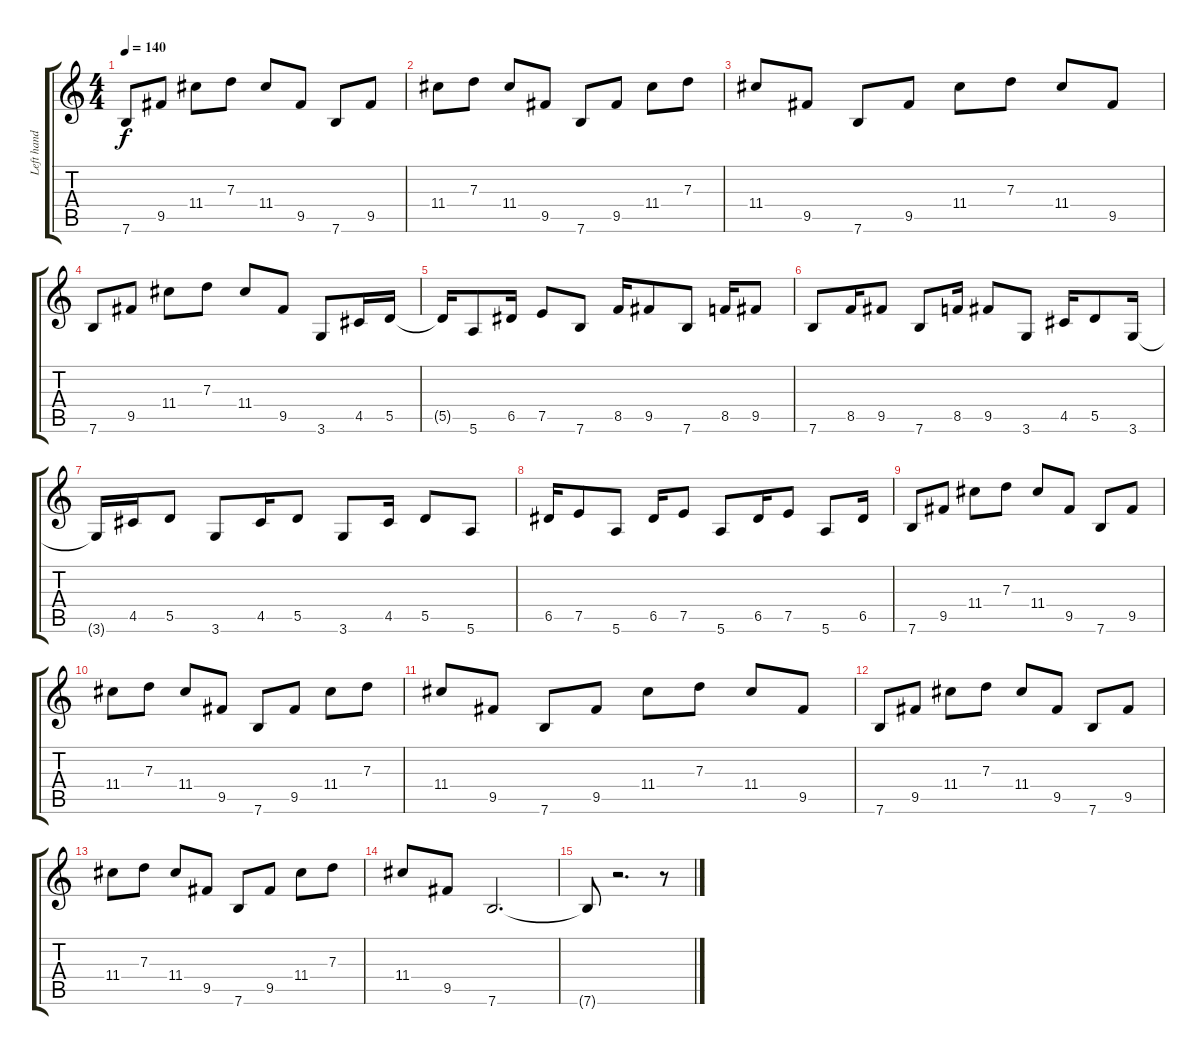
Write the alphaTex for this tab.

\track ("Left hand" "Left hand") {instrument overdrivenguitar}
\staff {score tabs}
\tuning (E4 B3 G3 D3 A2 E2) {hide}
\ts (4 4)
\tempo 140
\clef g2
\ks c
7.6.8{dy f instrument overdrivenguitar} 9.5.8 11.4.8 7.3.8 11.4.8 9.5.8 7.6.8 9.5.8 |
11.4.8 7.3.8 11.4.8 9.5.8 7.6.8 9.5.8 11.4.8 7.3.8 |
11.4.8 9.5.8 7.6.8 9.5.8 11.4.8 7.3.8 11.4.8 9.5.8 |
7.6.8 9.5.8 11.4.8 7.3.8 11.4.8 9.5.8 3.6.8 4.5.16 5.5.16 |
5.5{t}.16 5.6.8 6.5.16 7.5.8 7.6.8 8.5.16 9.5.8 7.6.8 8.5.16 9.5.8 |
7.6.8 8.5.16 9.5.8 7.6.8 8.5.16 9.5.8 3.6.8 4.5.16 5.5.8 3.6.16 |
3.6{t}.16 4.5.16 5.5.8 3.6.8 4.5.16 5.5.8 3.6.8 4.5.16 5.5.8 5.6.8 |
6.5.16 7.5.8 5.6.8 6.5.16 7.5.8 5.6.8 6.5.16 7.5.8 5.6.8 6.5.16 |
7.6.8 9.5.8 11.4.8 7.3.8 11.4.8 9.5.8 7.6.8 9.5.8 |
11.4.8 7.3.8 11.4.8 9.5.8 7.6.8 9.5.8 11.4.8 7.3.8 |
11.4.8 9.5.8 7.6.8 9.5.8 11.4.8 7.3.8 11.4.8 9.5.8 |
7.6.8 9.5.8 11.4.8 7.3.8 11.4.8 9.5.8 7.6.8 9.5.8 |
11.4.8 7.3.8 11.4.8 9.5.8 7.6.8 9.5.8 11.4.8 7.3.8 |
11.4.8 9.5.8 7.6.2{d} |
7.6{t}.8 r.2{d} r.8
